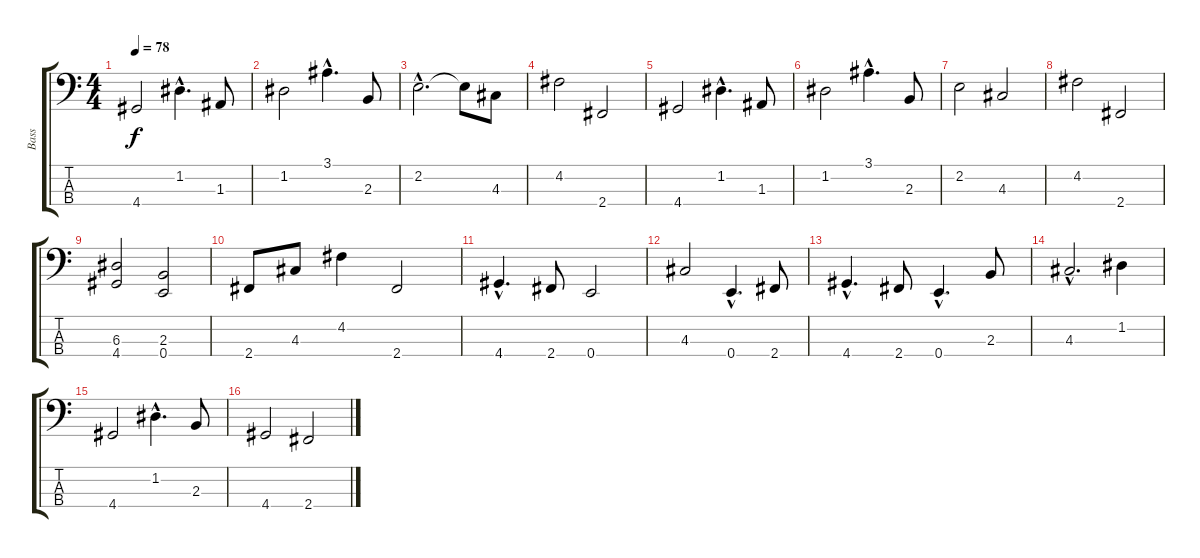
\track ("Bass" "Bass") {instrument electricbassfinger}
\staff {score tabs}
\tuning (G2 D2 A1 E1) {hide}
\ts (4 4)
\tempo 78
\clef f4
\ks c
4.4.2{dy f} 1.2{hac}.4{d} 1.3.8 |
1.2.2 3.1{hac}.4{d} 2.3.8 |
2.2{hac}.2{d} 2.2{t}.8 4.3.8 |
4.2.2 2.4.2 |
4.4.2 1.2{hac}.4{d} 1.3.8 |
1.2.2 3.1{hac}.4{d} 2.3.8 |
2.2.2 4.3.2 |
4.2.2 2.4.2 |
(6.3 4.4).2 (2.3 0.4).2 |
2.4.8 4.3.8 4.2.4 2.4.2 |
4.4{hac}.4{d} 2.4.8 0.4.2 |
4.3.2 0.4{hac}.4{d} 2.4.8 |
4.4{hac}.4{d} 2.4.8 0.4{hac}.4{d} 2.3.8 |
4.3{hac}.2{d} 1.2.4 |
4.4.2 1.2{hac}.4{d} 2.3.8 |
4.4.2 2.4.2
